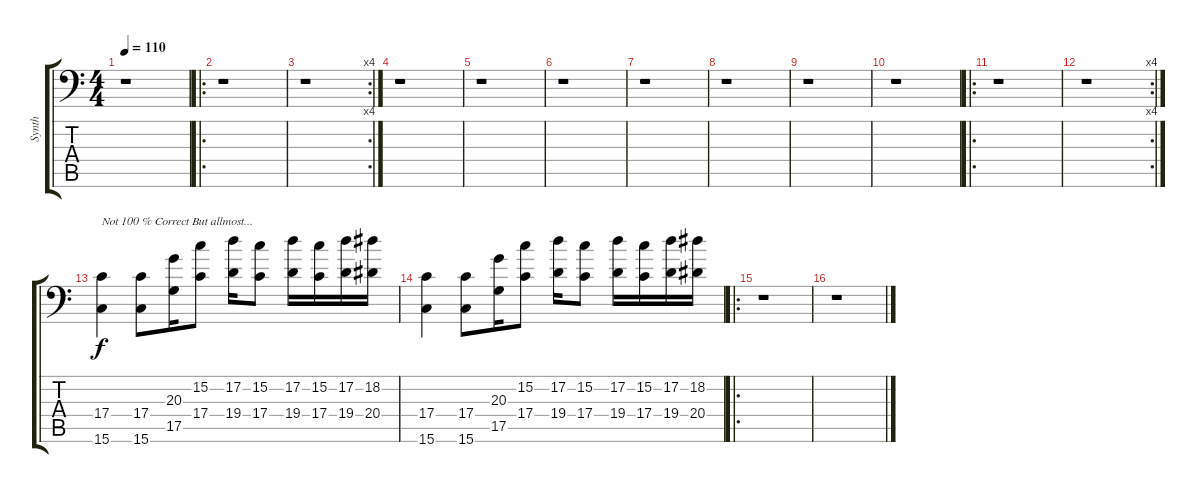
\track ("Synth" "Synth") {instrument celesta}
\staff {score tabs}
\tuning (E4 A3 B2 G2 D2 A1) {hide}
\ts (4 4)
\tempo 110
\clef f4
\ks c
r.1{dy f instrument celesta} |
\ro
r.1 |
\rc 4
r.1 |
r.1 |
r.1 |
r.1 |
r.1 |
r.1 |
r.1 |
r.1 |
\ro
r.1 |
\rc 4
r.1 |
(17.4 15.6).4{txt "Not 100 % Correct But allmost..."} (17.4 15.6).8 (20.3 17.5).16 (15.2 17.4).8 (17.2 19.4).16 (15.2 17.4).8 (17.2 19.4).16 (15.2 17.4).16 (17.2 19.4).16 (18.2 20.4).16 |
(17.4 15.6).4 (17.4 15.6).8 (20.3 17.5).16 (15.2 17.4).8 (17.2 19.4).16 (15.2 17.4).8 (17.2 19.4).16 (15.2 17.4).16 (17.2 19.4).16 (18.2 20.4).16 |
\ro
r.1 |
r.1
